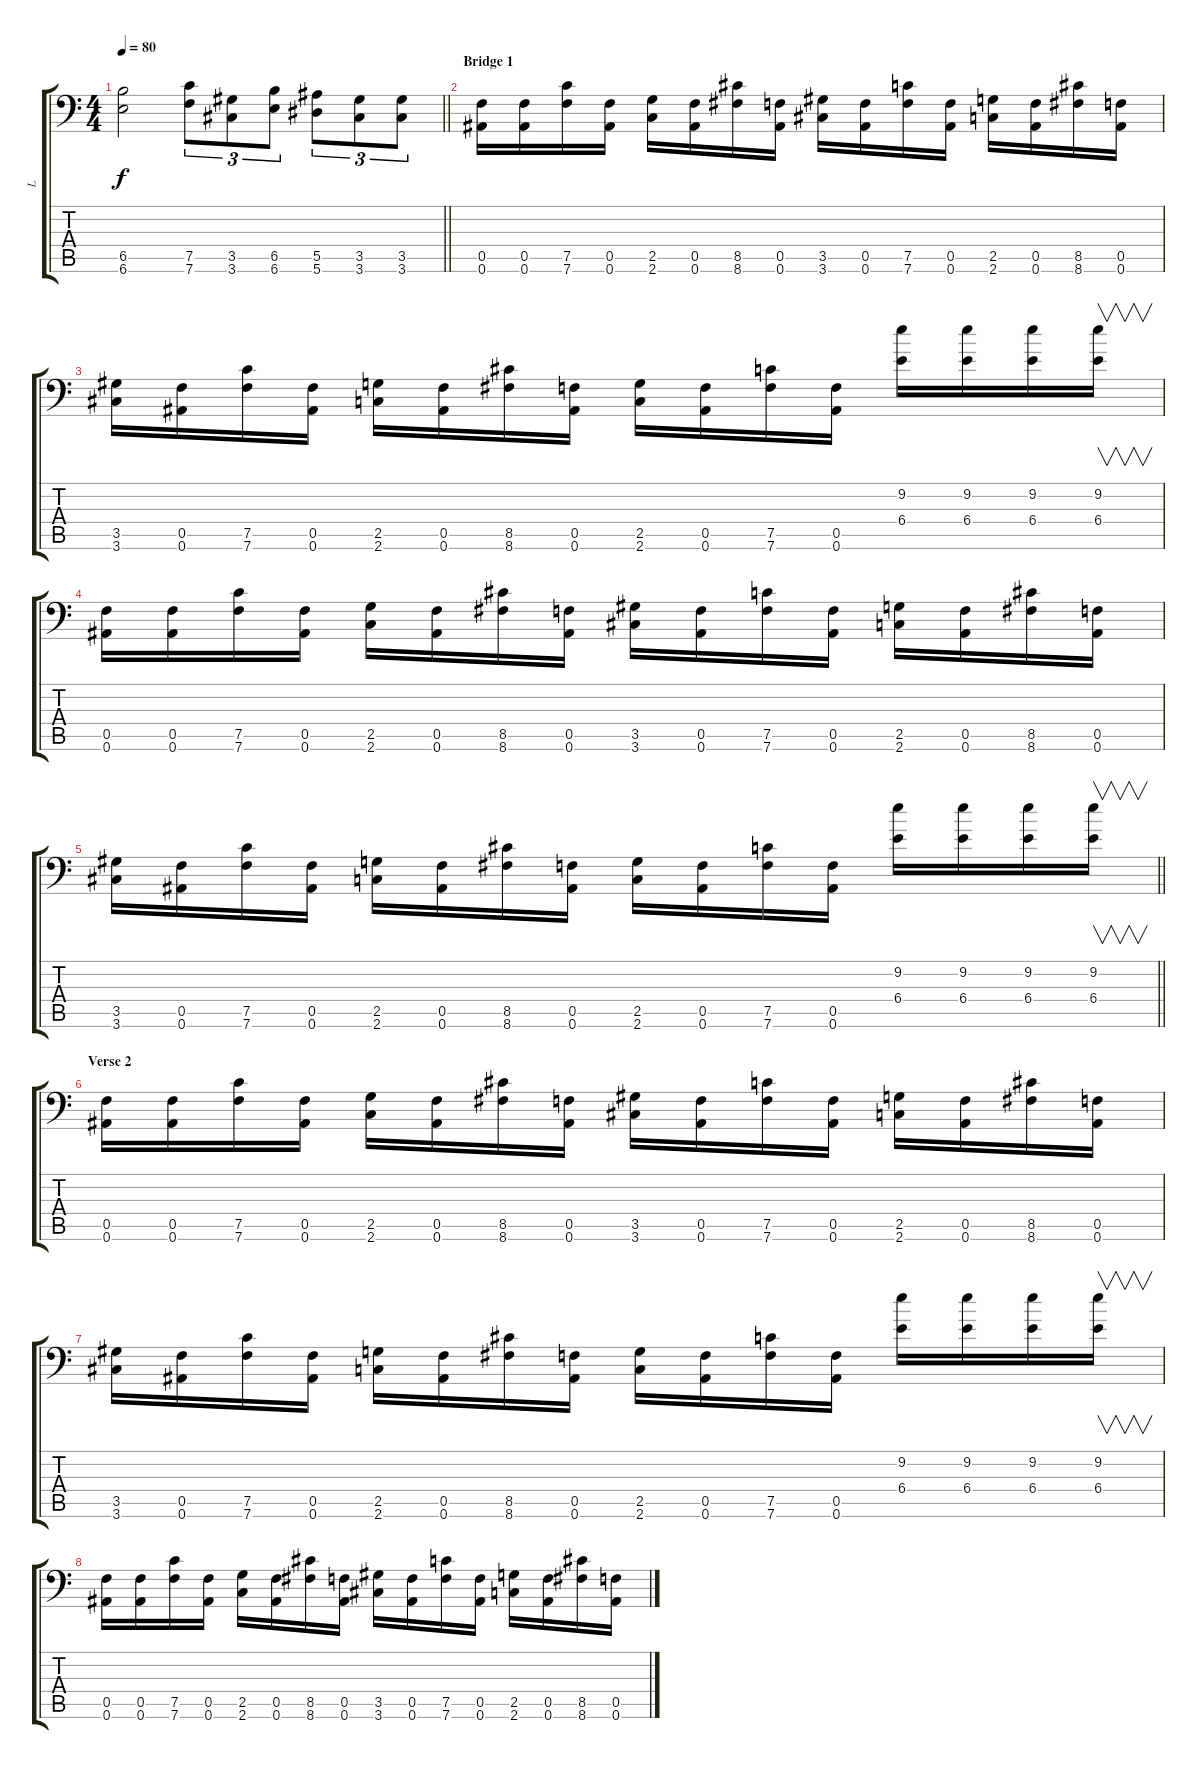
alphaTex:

\track ("L" "L") {instrument distortionguitar}
\staff {score tabs}
\tuning (C4 G3 Eb3 Bb2 F2 Bb1) {hide}
\ts (4 4)
\tempo 80
\clef f4
\barLineRight lightlight
\ks c
(6.5 6.6).2{dy f} (7.5 7.6).8{tu (3 2)} (3.5 3.6).8{tu (3 2)} (6.5 6.6).8{tu (3 2)} (5.5 5.6).8{tu (3 2)} (3.5 3.6).8{tu (3 2)} (3.5 3.6).8{tu (3 2)} |
\section ("" "Bridge 1")
(0.5 0.6).16 (0.5 0.6).16 (7.5 7.6).16 (0.5 0.6).16 (2.5 2.6).16 (0.5 0.6).16 (8.5 8.6).16 (0.5 0.6).16 (3.5 3.6).16 (0.5 0.6).16 (7.5 7.6).16 (0.5 0.6).16 (2.5 2.6).16 (0.5 0.6).16 (8.5 8.6).16 (0.5 0.6).16 |
(3.5 3.6).16 (0.5 0.6).16 (7.5 7.6).16 (0.5 0.6).16 (2.5 2.6).16 (0.5 0.6).16 (8.5 8.6).16 (0.5 0.6).16 (2.5 2.6).16 (0.5 0.6).16 (7.5 7.6).16 (0.5 0.6).16 (9.2 6.4).16 (9.2 6.4).16 (9.2 6.4).16 (9.2 6.4).16{v} |
(0.5 0.6).16 (0.5 0.6).16 (7.5 7.6).16 (0.5 0.6).16 (2.5 2.6).16 (0.5 0.6).16 (8.5 8.6).16 (0.5 0.6).16 (3.5 3.6).16 (0.5 0.6).16 (7.5 7.6).16 (0.5 0.6).16 (2.5 2.6).16 (0.5 0.6).16 (8.5 8.6).16 (0.5 0.6).16 |
\barLineRight lightlight
(3.5 3.6).16 (0.5 0.6).16 (7.5 7.6).16 (0.5 0.6).16 (2.5 2.6).16 (0.5 0.6).16 (8.5 8.6).16 (0.5 0.6).16 (2.5 2.6).16 (0.5 0.6).16 (7.5 7.6).16 (0.5 0.6).16 (9.2 6.4).16 (9.2 6.4).16 (9.2 6.4).16 (9.2 6.4).16{v} |
\section ("" "Verse 2")
(0.5 0.6).16 (0.5 0.6).16 (7.5 7.6).16 (0.5 0.6).16 (2.5 2.6).16 (0.5 0.6).16 (8.5 8.6).16 (0.5 0.6).16 (3.5 3.6).16 (0.5 0.6).16 (7.5 7.6).16 (0.5 0.6).16 (2.5 2.6).16 (0.5 0.6).16 (8.5 8.6).16 (0.5 0.6).16 |
(3.5 3.6).16 (0.5 0.6).16 (7.5 7.6).16 (0.5 0.6).16 (2.5 2.6).16 (0.5 0.6).16 (8.5 8.6).16 (0.5 0.6).16 (2.5 2.6).16 (0.5 0.6).16 (7.5 7.6).16 (0.5 0.6).16 (9.2 6.4).16 (9.2 6.4).16 (9.2 6.4).16 (9.2 6.4).16{v} |
(0.5 0.6).16 (0.5 0.6).16 (7.5 7.6).16 (0.5 0.6).16 (2.5 2.6).16 (0.5 0.6).16 (8.5 8.6).16 (0.5 0.6).16 (3.5 3.6).16 (0.5 0.6).16 (7.5 7.6).16 (0.5 0.6).16 (2.5 2.6).16 (0.5 0.6).16 (8.5 8.6).16 (0.5 0.6).16
